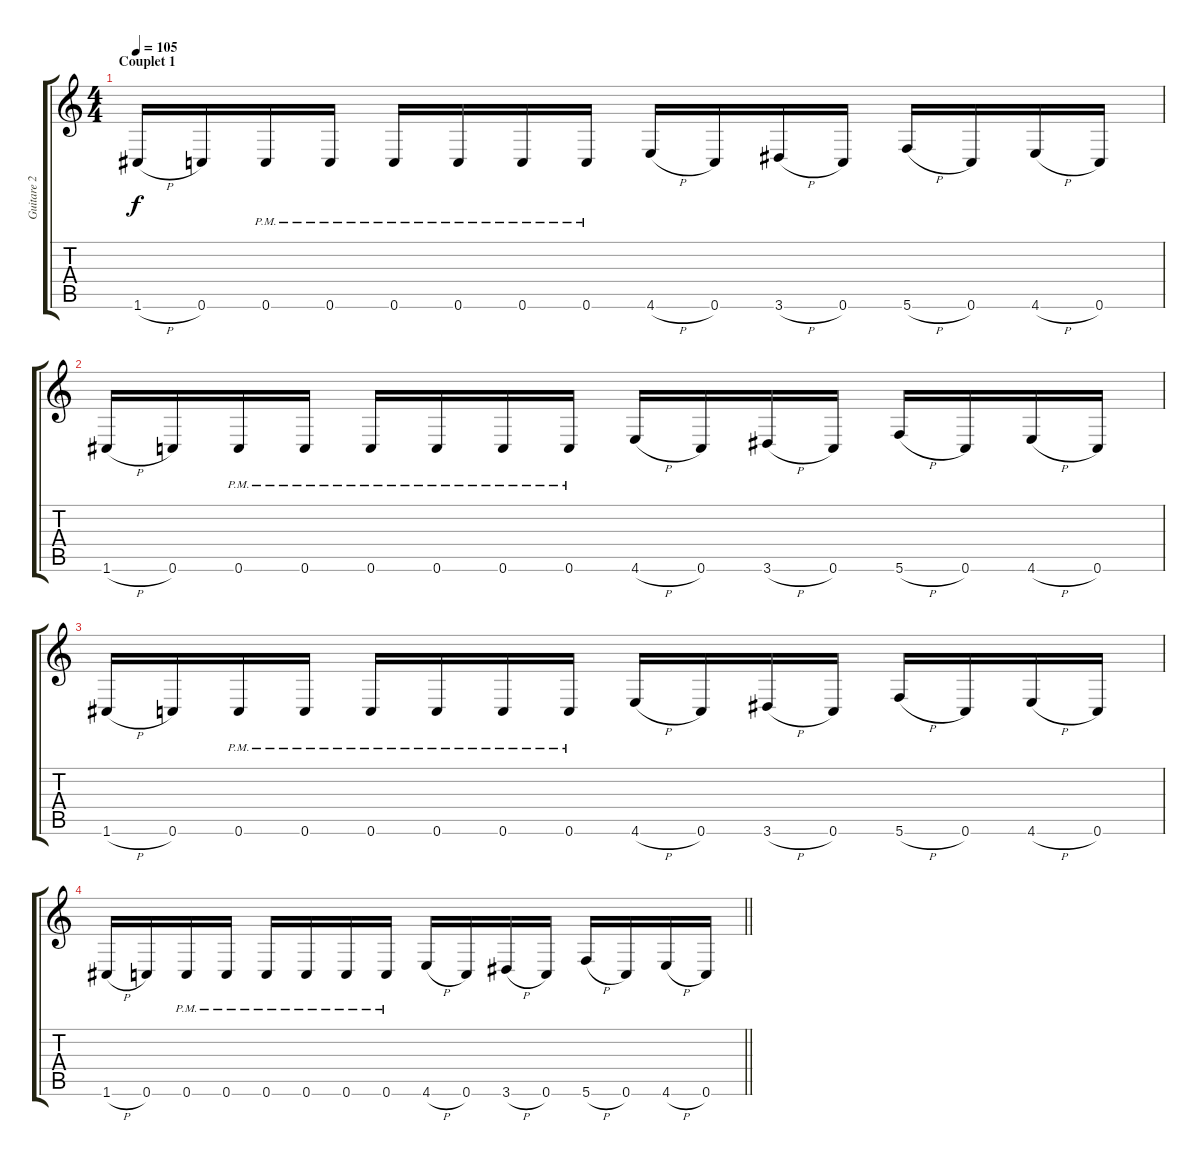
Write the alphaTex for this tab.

\track ("Guitare 2" "Guitare 2") {instrument distortionguitar}
\staff {score tabs}
\tuning (D4 A3 F3 C3 G2 C2) {hide}
\ts (4 4)
\section ("" "Couplet 1")
\tempo 105
\clef g2
\ks c
1.6{h}.16{dy f} 0.6.16 0.6{pm}.16 0.6{pm}.16 0.6{pm}.16 0.6{pm}.16 0.6{pm}.16 0.6{pm}.16 4.6{h}.16 0.6.16 3.6{h}.16 0.6.16 5.6{h}.16 0.6.16 4.6{h}.16 0.6.16 |
1.6{h}.16 0.6.16 0.6{pm}.16 0.6{pm}.16 0.6{pm}.16 0.6{pm}.16 0.6{pm}.16 0.6{pm}.16 4.6{h}.16 0.6.16 3.6{h}.16 0.6.16 5.6{h}.16 0.6.16 4.6{h}.16 0.6.16 |
1.6{h}.16 0.6.16 0.6{pm}.16 0.6{pm}.16 0.6{pm}.16 0.6{pm}.16 0.6{pm}.16 0.6{pm}.16 4.6{h}.16 0.6.16 3.6{h}.16 0.6.16 5.6{h}.16 0.6.16 4.6{h}.16 0.6.16 |
\barLineRight lightlight
1.6{h}.16 0.6.16 0.6{pm}.16 0.6{pm}.16 0.6{pm}.16 0.6{pm}.16 0.6{pm}.16 0.6{pm}.16 4.6{h}.16 0.6.16 3.6{h}.16 0.6.16 5.6{h}.16 0.6.16 4.6{h}.16 0.6.16
